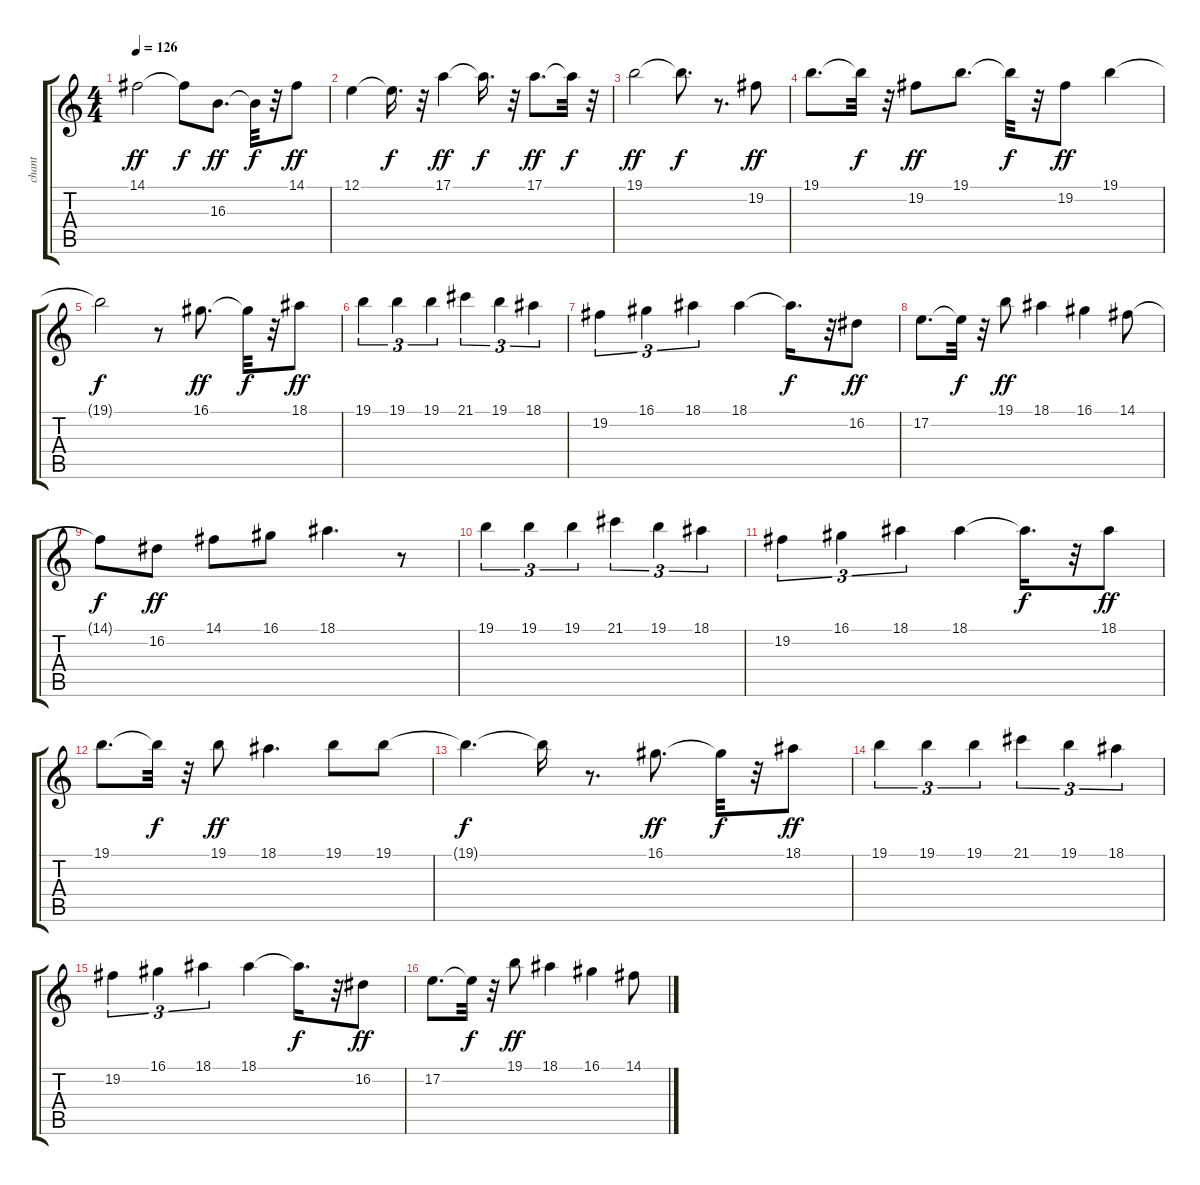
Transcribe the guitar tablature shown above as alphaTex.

\track ("chant" "chant") {instrument ocarina}
\staff {score tabs}
\tuning (E4 B3 G3 D3 A2 E2) {hide}
\ts (4 4)
\tempo 126
\clef g2
\ks c
14.1.2{dy ff} 14.1{t}.8{dy f} 16.3.8{d dy ff} 16.3{t}.32{dy f} r.32 14.1.8{dy ff} |
12.1.4 12.1{t}.16{d dy f} r.32 17.1.4{dy ff} 17.1{t}.16{d dy f} r.32 17.1.8{d dy ff} 17.1{t}.32{dy f} r.32 |
19.1.2{dy ff} 19.1{t}.8{d dy f} r.8{d} 19.2.8{dy ff} |
19.1.8{d} 19.1{t}.32{dy f} r.32 19.2.8{dy ff} 19.1.8{d} 19.1{t}.32{dy f} r.32 19.2.8{dy ff} 19.1.4 |
19.1{t}.2{dy f} r.8 16.1.8{d dy ff} 16.1{t}.32{dy f} r.32 18.1.8{dy ff} |
19.1.4{tu (3 2)} 19.1.4{tu (3 2)} 19.1.4{tu (3 2)} 21.1.4{tu (3 2)} 19.1.4{tu (3 2)} 18.1.4{tu (3 2)} |
19.2.4{tu (3 2)} 16.1.4{tu (3 2)} 18.1.4{tu (3 2)} 18.1.4 18.1{t}.16{d dy f} r.32 16.2.8{dy ff} |
17.2.8{d} 17.2{t}.32{dy f} r.32 19.1.8{dy ff} 18.1.4 16.1.4 14.1.8 |
14.1{t}.8{dy f} 16.2.8{dy ff} 14.1.8 16.1.8 18.1.4{d} r.8 |
19.1.4{tu (3 2)} 19.1.4{tu (3 2)} 19.1.4{tu (3 2)} 21.1.4{tu (3 2)} 19.1.4{tu (3 2)} 18.1.4{tu (3 2)} |
19.2.4{tu (3 2)} 16.1.4{tu (3 2)} 18.1.4{tu (3 2)} 18.1.4 18.1{t}.16{d dy f} r.32 18.1.8{dy ff} |
19.1.8{d} 19.1{t}.32{dy f} r.32 19.1.8{dy ff} 18.1.4{d} 19.1.8 19.1.8 |
19.1{t}.4{d dy f} 19.1{t}.16 r.8{d} 16.1.8{d dy ff} 16.1{t}.32{dy f} r.32 18.1.8{dy ff} |
19.1.4{tu (3 2)} 19.1.4{tu (3 2)} 19.1.4{tu (3 2)} 21.1.4{tu (3 2)} 19.1.4{tu (3 2)} 18.1.4{tu (3 2)} |
19.2.4{tu (3 2)} 16.1.4{tu (3 2)} 18.1.4{tu (3 2)} 18.1.4 18.1{t}.16{d dy f} r.32 16.2.8{dy ff} |
17.2.8{d} 17.2{t}.32{dy f} r.32 19.1.8{dy ff} 18.1.4 16.1.4 14.1.8
